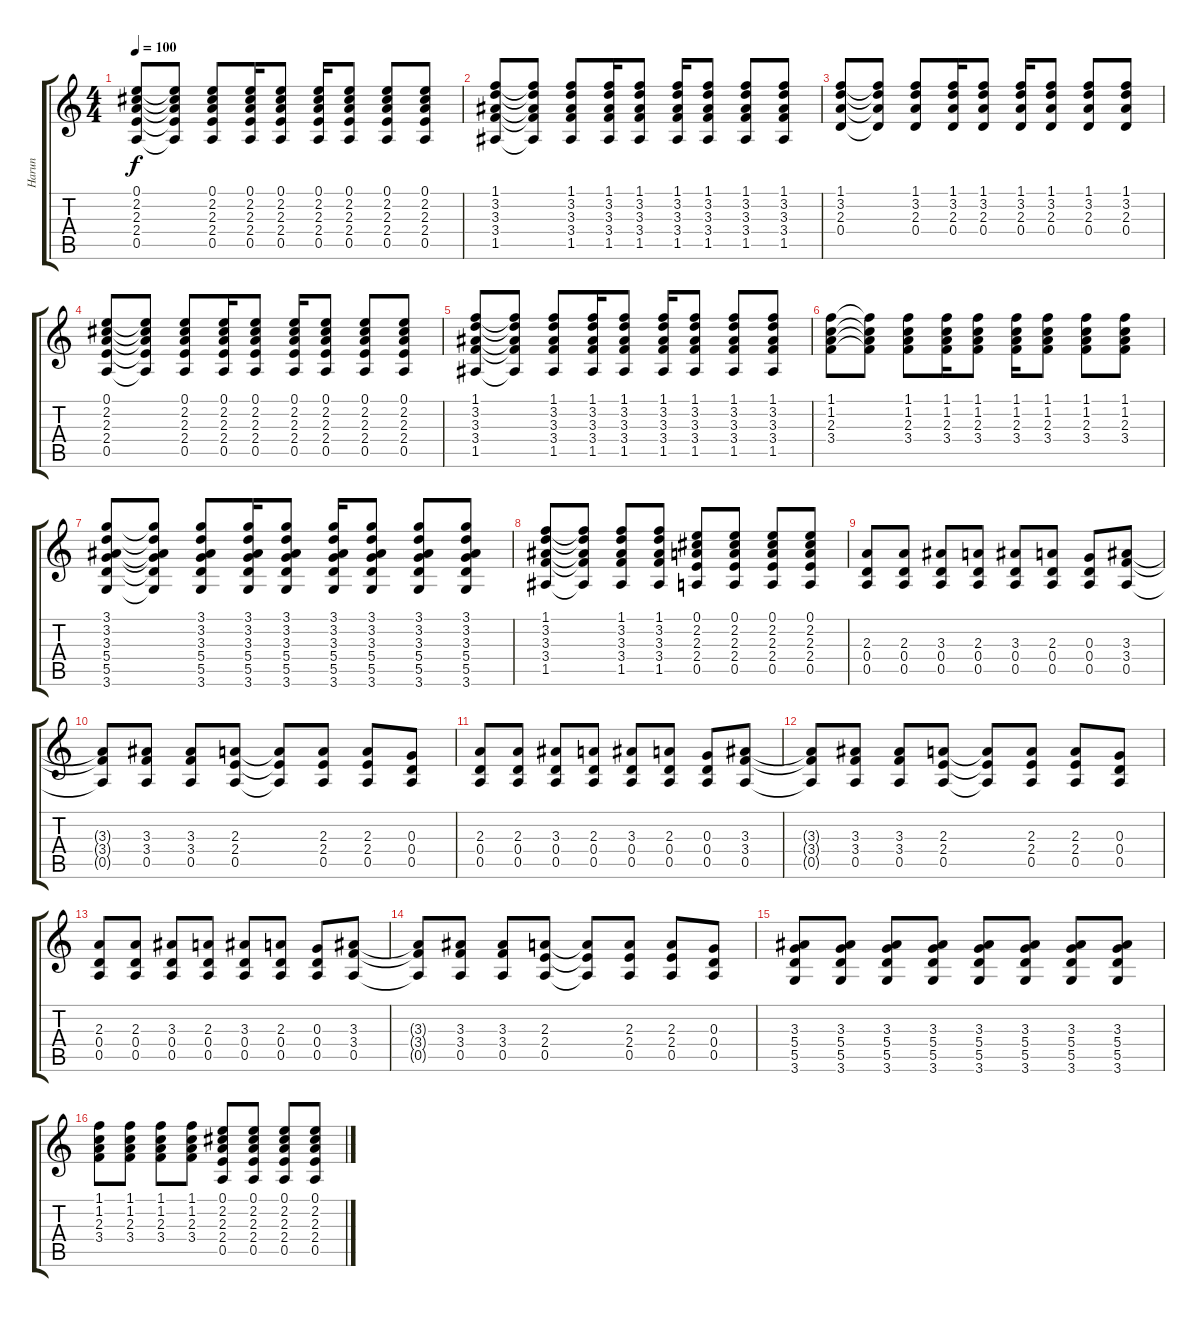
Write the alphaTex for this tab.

\track ("Harun" "Harun") {instrument overdrivenguitar}
\staff {score tabs}
\tuning (E4 B3 G3 D3 A2 E2) {hide}
\ts (4 4)
\tempo 100
\clef g2
\ks c
(0.1 2.2 2.3 2.4 0.5).8{dy f} (0.1{t} 2.2{t} 2.3{t} 2.4{t} 0.5{t}).8 (0.1 2.2 2.3 2.4 0.5).8 (0.1 2.2 2.3 2.4 0.5).16 (0.1 2.2 2.3 2.4 0.5).8 (0.1 2.2 2.3 2.4 0.5).16 (0.1 2.2 2.3 2.4 0.5).8 (0.1 2.2 2.3 2.4 0.5).8 (0.1 2.2 2.3 2.4 0.5).8 |
(1.1 3.2 3.3 3.4 1.5).8 (1.1{t} 3.2{t} 3.3{t} 3.4{t} 1.5{t}).8 (1.1 3.2 3.3 3.4 1.5).8 (1.1 3.2 3.3 3.4 1.5).16 (1.1 3.2 3.3 3.4 1.5).8 (1.1 3.2 3.3 3.4 1.5).16 (1.1 3.2 3.3 3.4 1.5).8 (1.1 3.2 3.3 3.4 1.5).8 (1.1 3.2 3.3 3.4 1.5).8 |
(1.1 3.2 2.3 0.4).8 (1.1{t} 3.2{t} 2.3{t} 0.4{t}).8 (1.1 3.2 2.3 0.4).8 (1.1 3.2 2.3 0.4).16 (1.1 3.2 2.3 0.4).8 (1.1 3.2 2.3 0.4).16 (1.1 3.2 2.3 0.4).8 (1.1 3.2 2.3 0.4).8 (1.1 3.2 2.3 0.4).8 |
(0.1 2.2 2.3 2.4 0.5).8 (0.1{t} 2.2{t} 2.3{t} 2.4{t} 0.5{t}).8 (0.1 2.2 2.3 2.4 0.5).8 (0.1 2.2 2.3 2.4 0.5).16 (0.1 2.2 2.3 2.4 0.5).8 (0.1 2.2 2.3 2.4 0.5).16 (0.1 2.2 2.3 2.4 0.5).8 (0.1 2.2 2.3 2.4 0.5).8 (0.1 2.2 2.3 2.4 0.5).8 |
(1.1 3.2 3.3 3.4 1.5).8 (1.1{t} 3.2{t} 3.3{t} 3.4{t} 1.5{t}).8 (1.1 3.2 3.3 3.4 1.5).8 (1.1 3.2 3.3 3.4 1.5).16 (1.1 3.2 3.3 3.4 1.5).8 (1.1 3.2 3.3 3.4 1.5).16 (1.1 3.2 3.3 3.4 1.5).8 (1.1 3.2 3.3 3.4 1.5).8 (1.1 3.2 3.3 3.4 1.5).8 |
(1.1 1.2 2.3 3.4).8 (1.1{t} 1.2{t} 2.3{t} 3.4{t}).8 (1.1 1.2 2.3 3.4).8 (1.1 1.2 2.3 3.4).16 (1.1 1.2 2.3 3.4).8 (1.1 1.2 2.3 3.4).16 (1.1 1.2 2.3 3.4).8 (1.1 1.2 2.3 3.4).8 (1.1 1.2 2.3 3.4).8 |
(3.1 3.2 3.3 5.4 5.5 3.6).8 (3.1{t} 3.2{t} 3.3{t} 5.4{t} 5.5{t} 3.6{t}).8 (3.1 3.2 3.3 5.4 5.5 3.6).8 (3.1 3.2 3.3 5.4 5.5 3.6).16 (3.1 3.2 3.3 5.4 5.5 3.6).8 (3.1 3.2 3.3 5.4 5.5 3.6).16 (3.1 3.2 3.3 5.4 5.5 3.6).8 (3.1 3.2 3.3 5.4 5.5 3.6).8 (3.1 3.2 3.3 5.4 5.5 3.6).8 |
(1.1 3.2 3.3 3.4 1.5).8 (1.1{t} 3.2{t} 3.3{t} 3.4{t} 1.5{t}).8 (1.1 3.2 3.3 3.4 1.5).8 (1.1 3.2 3.3 3.4 1.5).8 (0.1 2.2 2.3 2.4 0.5).8 (0.1 2.2 2.3 2.4 0.5).8 (0.1 2.2 2.3 2.4 0.5).8 (0.1 2.2 2.3 2.4 0.5).8 |
(2.3 0.4 0.5).8 (2.3 0.4 0.5).8 (3.3 0.4 0.5).8 (2.3 0.4 0.5).8 (3.3 0.4 0.5).8 (2.3 0.4 0.5).8 (0.3 0.4 0.5).8 (3.3 3.4 0.5).8 |
(3.3{t} 3.4{t} 0.5{t}).8 (3.3 3.4 0.5).8 (3.3 3.4 0.5).8 (2.3 2.4 0.5).8 (2.3{t} 2.4{t} 0.5{t}).8 (2.3 2.4 0.5).8 (2.3 2.4 0.5).8 (0.3 0.4 0.5).8 |
(2.3 0.4 0.5).8 (2.3 0.4 0.5).8 (3.3 0.4 0.5).8 (2.3 0.4 0.5).8 (3.3 0.4 0.5).8 (2.3 0.4 0.5).8 (0.3 0.4 0.5).8 (3.3 3.4 0.5).8 |
(3.3{t} 3.4{t} 0.5{t}).8 (3.3 3.4 0.5).8 (3.3 3.4 0.5).8 (2.3 2.4 0.5).8 (2.3{t} 2.4{t} 0.5{t}).8 (2.3 2.4 0.5).8 (2.3 2.4 0.5).8 (0.3 0.4 0.5).8 |
(2.3 0.4 0.5).8 (2.3 0.4 0.5).8 (3.3 0.4 0.5).8 (2.3 0.4 0.5).8 (3.3 0.4 0.5).8 (2.3 0.4 0.5).8 (0.3 0.4 0.5).8 (3.3 3.4 0.5).8 |
(3.3{t} 3.4{t} 0.5{t}).8 (3.3 3.4 0.5).8 (3.3 3.4 0.5).8 (2.3 2.4 0.5).8 (2.3{t} 2.4{t} 0.5{t}).8 (2.3 2.4 0.5).8 (2.3 2.4 0.5).8 (0.3 0.4 0.5).8 |
(3.3 5.4 5.5 3.6).8 (3.3 5.4 5.5 3.6).8 (3.3 5.4 5.5 3.6).8 (3.3 5.4 5.5 3.6).8 (3.3 5.4 5.5 3.6).8 (3.3 5.4 5.5 3.6).8 (3.3 5.4 5.5 3.6).8 (3.3 5.4 5.5 3.6).8 |
(1.1 1.2 2.3 3.4).8 (1.1 1.2 2.3 3.4).8 (1.1 1.2 2.3 3.4).8 (1.1 1.2 2.3 3.4).8 (0.1 2.2 2.3 2.4 0.5).8 (0.1 2.2 2.3 2.4 0.5).8 (0.1 2.2 2.3 2.4 0.5).8 (0.1 2.2 2.3 2.4 0.5).8
